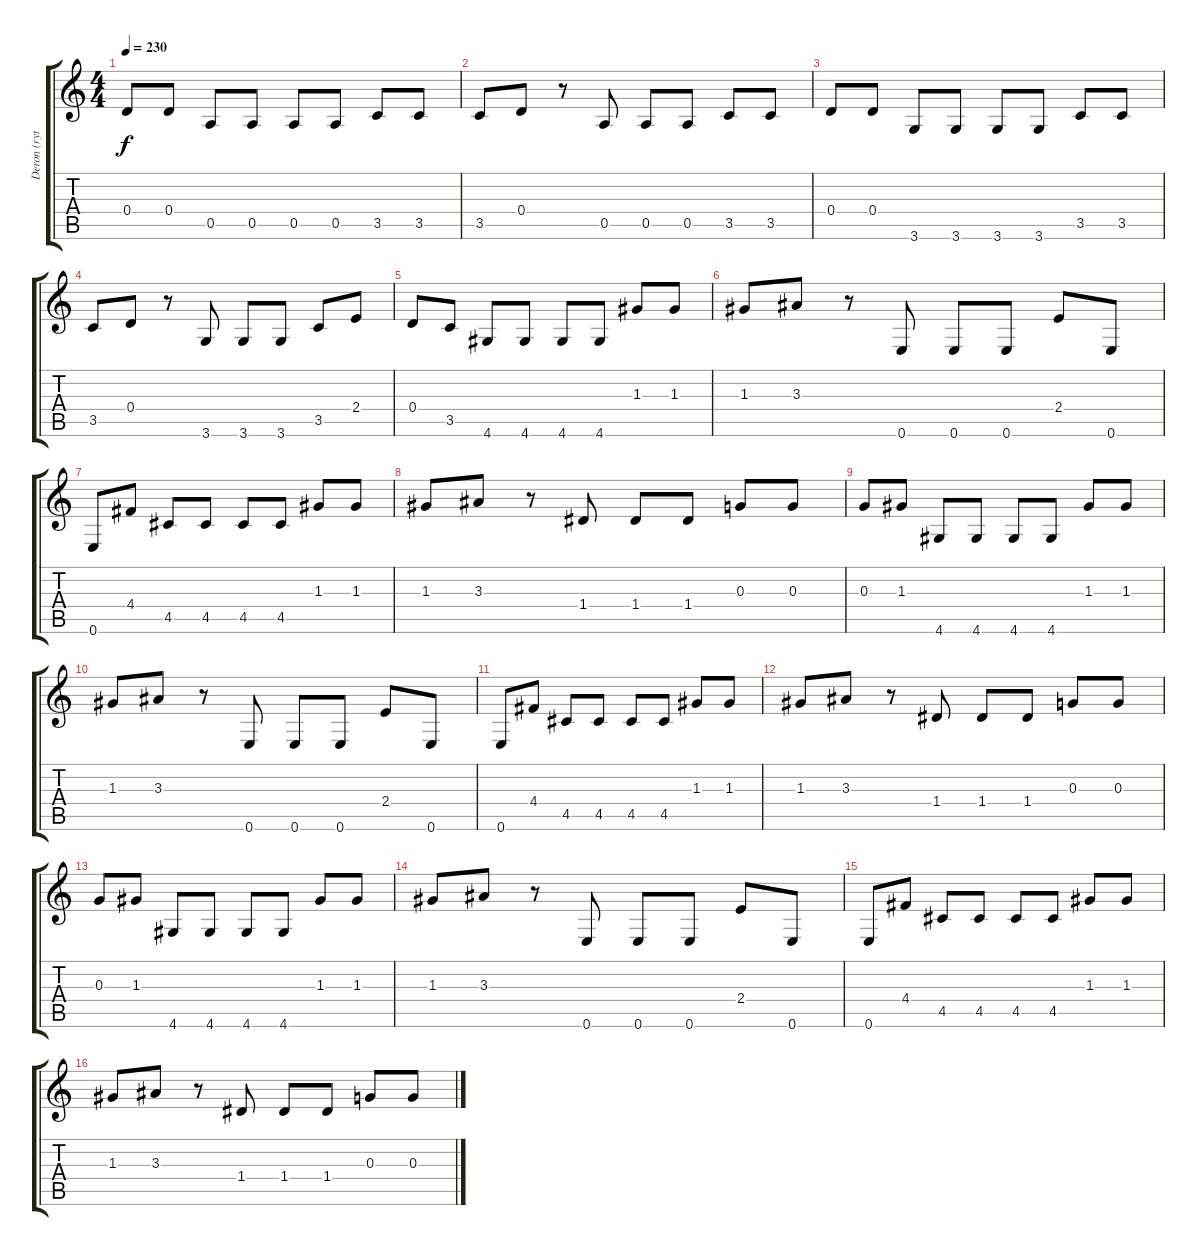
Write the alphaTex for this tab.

\track ("Deron (rythm guitar)" "Deron (ryt") {instrument distortionguitar}
\staff {score tabs}
\tuning (E4 B3 G3 D3 A2 E2) {hide}
\ts (4 4)
\tempo 230
\clef g2
\ks c
0.4.8{dy f} 0.4.8 0.5.8 0.5.8 0.5.8 0.5.8 3.5.8 3.5.8 |
3.5.8 0.4.8 r.8 0.5.8 0.5.8 0.5.8 3.5.8 3.5.8 |
0.4.8 0.4.8 3.6.8 3.6.8 3.6.8 3.6.8 3.5.8 3.5.8 |
3.5.8 0.4.8 r.8 3.6.8 3.6.8 3.6.8 3.5.8 2.4.8 |
0.4.8 3.5.8 4.6.8 4.6.8 4.6.8 4.6.8 1.3.8 1.3.8 |
1.3.8 3.3.8 r.8 0.6.8 0.6.8 0.6.8 2.4.8 0.6.8 |
0.6.8 4.4.8 4.5.8 4.5.8 4.5.8 4.5.8 1.3.8 1.3.8 |
1.3.8 3.3.8 r.8 1.4.8 1.4.8 1.4.8 0.3.8 0.3.8 |
0.3.8 1.3.8 4.6.8 4.6.8 4.6.8 4.6.8 1.3.8 1.3.8 |
1.3.8 3.3.8 r.8 0.6.8 0.6.8 0.6.8 2.4.8 0.6.8 |
0.6.8 4.4.8 4.5.8 4.5.8 4.5.8 4.5.8 1.3.8 1.3.8 |
1.3.8 3.3.8 r.8 1.4.8 1.4.8 1.4.8 0.3.8 0.3.8 |
0.3.8 1.3.8 4.6.8 4.6.8 4.6.8 4.6.8 1.3.8 1.3.8 |
1.3.8 3.3.8 r.8 0.6.8 0.6.8 0.6.8 2.4.8 0.6.8 |
0.6.8 4.4.8 4.5.8 4.5.8 4.5.8 4.5.8 1.3.8 1.3.8 |
1.3.8 3.3.8 r.8 1.4.8 1.4.8 1.4.8 0.3.8 0.3.8
